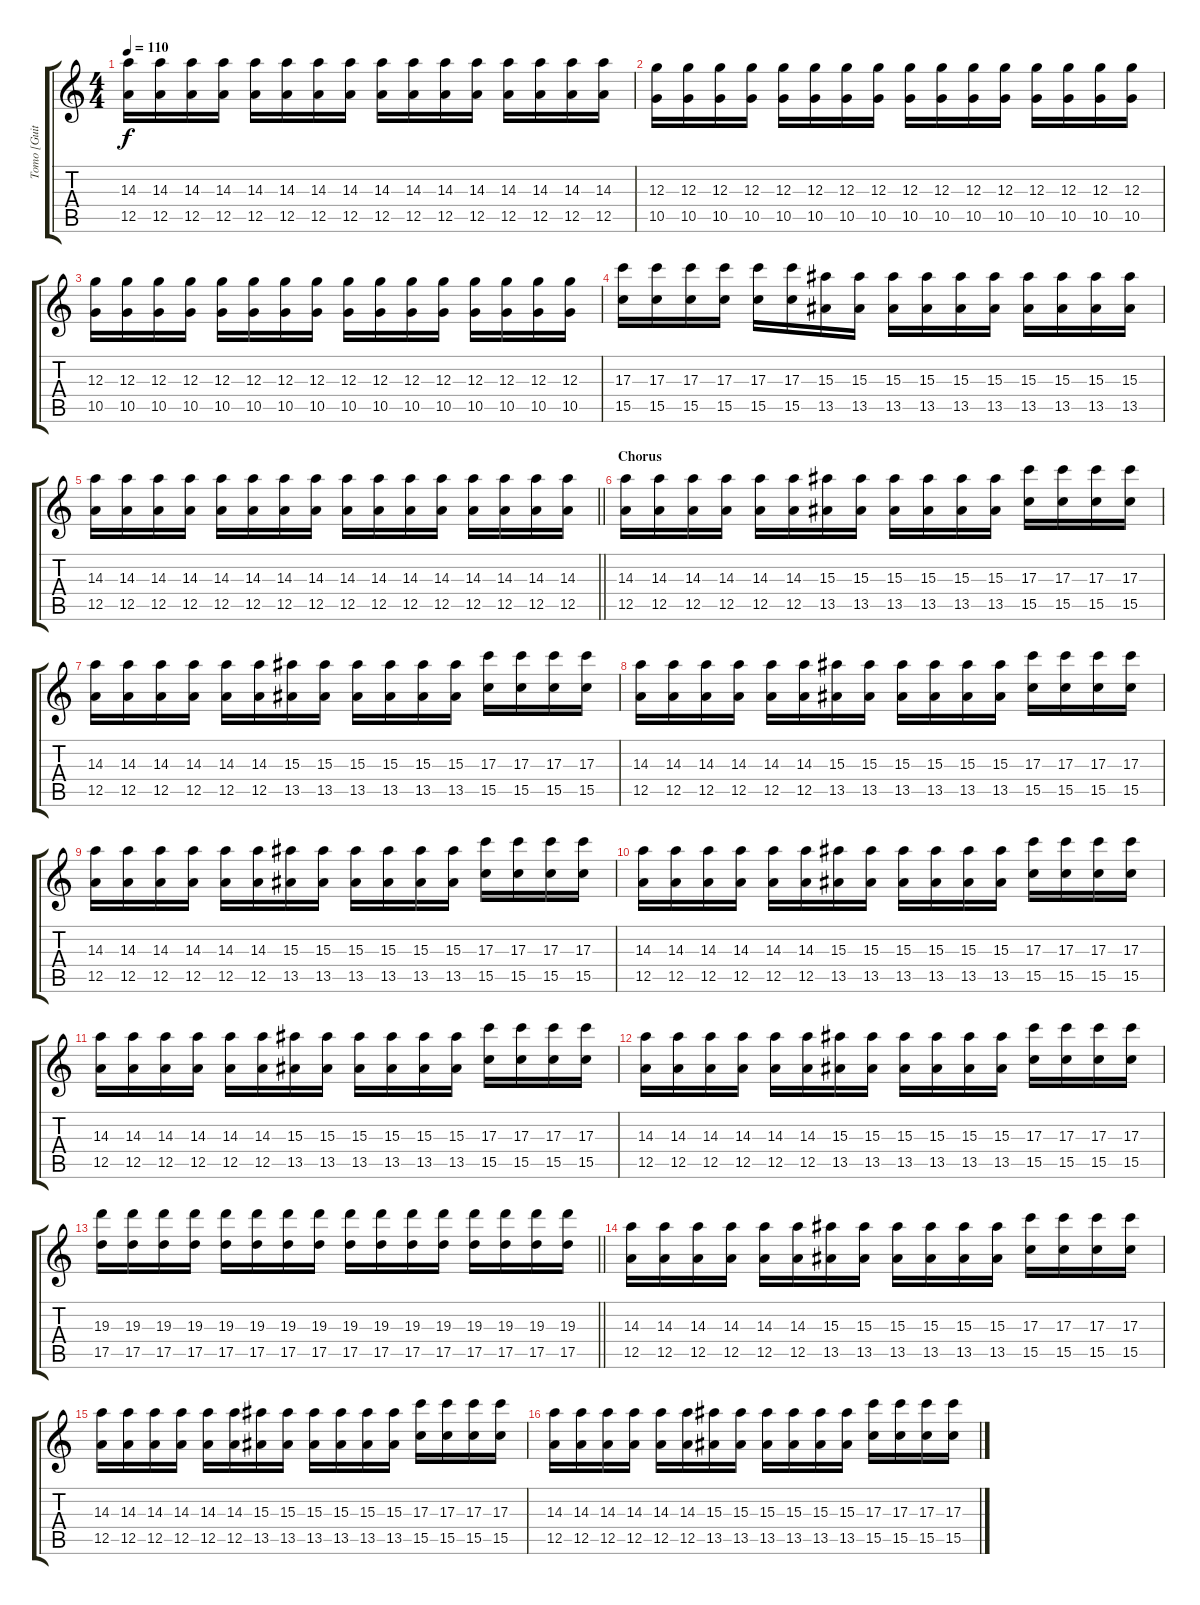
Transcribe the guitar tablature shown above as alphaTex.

\track ("Tomo [Guitar)" "Tomo [Guit") {instrument distortionguitar}
\staff {score tabs}
\tuning (E4 B3 G3 D3 A2 D2) {hide}
\ts (4 4)
\tempo 110
\clef g2
\ks c
(14.3 12.5).16{dy f} (14.3 12.5).16 (14.3 12.5).16 (14.3 12.5).16 (14.3 12.5).16 (14.3 12.5).16 (14.3 12.5).16 (14.3 12.5).16 (14.3 12.5).16 (14.3 12.5).16 (14.3 12.5).16 (14.3 12.5).16 (14.3 12.5).16 (14.3 12.5).16 (14.3 12.5).16 (14.3 12.5).16 |
(12.3 10.5).16 (12.3 10.5).16 (12.3 10.5).16 (12.3 10.5).16 (12.3 10.5).16 (12.3 10.5).16 (12.3 10.5).16 (12.3 10.5).16 (12.3 10.5).16 (12.3 10.5).16 (12.3 10.5).16 (12.3 10.5).16 (12.3 10.5).16 (12.3 10.5).16 (12.3 10.5).16 (12.3 10.5).16 |
(12.3 10.5).16 (12.3 10.5).16 (12.3 10.5).16 (12.3 10.5).16 (12.3 10.5).16 (12.3 10.5).16 (12.3 10.5).16 (12.3 10.5).16 (12.3 10.5).16 (12.3 10.5).16 (12.3 10.5).16 (12.3 10.5).16 (12.3 10.5).16 (12.3 10.5).16 (12.3 10.5).16 (12.3 10.5).16 |
(17.3 15.5).16 (17.3 15.5).16 (17.3 15.5).16 (17.3 15.5).16 (17.3 15.5).16 (17.3 15.5).16 (15.3 13.5).16 (15.3 13.5).16 (15.3 13.5).16 (15.3 13.5).16 (15.3 13.5).16 (15.3 13.5).16 (15.3 13.5).16 (15.3 13.5).16 (15.3 13.5).16 (15.3 13.5).16 |
\barLineRight lightlight
(14.3 12.5).16 (14.3 12.5).16 (14.3 12.5).16 (14.3 12.5).16 (14.3 12.5).16 (14.3 12.5).16 (14.3 12.5).16 (14.3 12.5).16 (14.3 12.5).16 (14.3 12.5).16 (14.3 12.5).16 (14.3 12.5).16 (14.3 12.5).16 (14.3 12.5).16 (14.3 12.5).16 (14.3 12.5).16 |
\section ("" "Chorus")
(14.3 12.5).16 (14.3 12.5).16 (14.3 12.5).16 (14.3 12.5).16 (14.3 12.5).16 (14.3 12.5).16 (15.3 13.5).16 (15.3 13.5).16 (15.3 13.5).16 (15.3 13.5).16 (15.3 13.5).16 (15.3 13.5).16 (17.3 15.5).16 (17.3 15.5).16 (17.3 15.5).16 (17.3 15.5).16 |
(14.3 12.5).16 (14.3 12.5).16 (14.3 12.5).16 (14.3 12.5).16 (14.3 12.5).16 (14.3 12.5).16 (15.3 13.5).16 (15.3 13.5).16 (15.3 13.5).16 (15.3 13.5).16 (15.3 13.5).16 (15.3 13.5).16 (17.3 15.5).16 (17.3 15.5).16 (17.3 15.5).16 (17.3 15.5).16 |
(14.3 12.5).16 (14.3 12.5).16 (14.3 12.5).16 (14.3 12.5).16 (14.3 12.5).16 (14.3 12.5).16 (15.3 13.5).16 (15.3 13.5).16 (15.3 13.5).16 (15.3 13.5).16 (15.3 13.5).16 (15.3 13.5).16 (17.3 15.5).16 (17.3 15.5).16 (17.3 15.5).16 (17.3 15.5).16 |
(14.3 12.5).16 (14.3 12.5).16 (14.3 12.5).16 (14.3 12.5).16 (14.3 12.5).16 (14.3 12.5).16 (15.3 13.5).16 (15.3 13.5).16 (15.3 13.5).16 (15.3 13.5).16 (15.3 13.5).16 (15.3 13.5).16 (17.3 15.5).16 (17.3 15.5).16 (17.3 15.5).16 (17.3 15.5).16 |
(14.3 12.5).16 (14.3 12.5).16 (14.3 12.5).16 (14.3 12.5).16 (14.3 12.5).16 (14.3 12.5).16 (15.3 13.5).16 (15.3 13.5).16 (15.3 13.5).16 (15.3 13.5).16 (15.3 13.5).16 (15.3 13.5).16 (17.3 15.5).16 (17.3 15.5).16 (17.3 15.5).16 (17.3 15.5).16 |
(14.3 12.5).16 (14.3 12.5).16 (14.3 12.5).16 (14.3 12.5).16 (14.3 12.5).16 (14.3 12.5).16 (15.3 13.5).16 (15.3 13.5).16 (15.3 13.5).16 (15.3 13.5).16 (15.3 13.5).16 (15.3 13.5).16 (17.3 15.5).16 (17.3 15.5).16 (17.3 15.5).16 (17.3 15.5).16 |
(14.3 12.5).16 (14.3 12.5).16 (14.3 12.5).16 (14.3 12.5).16 (14.3 12.5).16 (14.3 12.5).16 (15.3 13.5).16 (15.3 13.5).16 (15.3 13.5).16 (15.3 13.5).16 (15.3 13.5).16 (15.3 13.5).16 (17.3 15.5).16 (17.3 15.5).16 (17.3 15.5).16 (17.3 15.5).16 |
\barLineRight lightlight
(19.3 17.5).16 (19.3 17.5).16 (19.3 17.5).16 (19.3 17.5).16 (19.3 17.5).16 (19.3 17.5).16 (19.3 17.5).16 (19.3 17.5).16 (19.3 17.5).16 (19.3 17.5).16 (19.3 17.5).16 (19.3 17.5).16 (19.3 17.5).16 (19.3 17.5).16 (19.3 17.5).16 (19.3 17.5).16 |
(14.3 12.5).16 (14.3 12.5).16 (14.3 12.5).16 (14.3 12.5).16 (14.3 12.5).16 (14.3 12.5).16 (15.3 13.5).16 (15.3 13.5).16 (15.3 13.5).16 (15.3 13.5).16 (15.3 13.5).16 (15.3 13.5).16 (17.3 15.5).16 (17.3 15.5).16 (17.3 15.5).16 (17.3 15.5).16 |
(14.3 12.5).16 (14.3 12.5).16 (14.3 12.5).16 (14.3 12.5).16 (14.3 12.5).16 (14.3 12.5).16 (15.3 13.5).16 (15.3 13.5).16 (15.3 13.5).16 (15.3 13.5).16 (15.3 13.5).16 (15.3 13.5).16 (17.3 15.5).16 (17.3 15.5).16 (17.3 15.5).16 (17.3 15.5).16 |
(14.3 12.5).16 (14.3 12.5).16 (14.3 12.5).16 (14.3 12.5).16 (14.3 12.5).16 (14.3 12.5).16 (15.3 13.5).16 (15.3 13.5).16 (15.3 13.5).16 (15.3 13.5).16 (15.3 13.5).16 (15.3 13.5).16 (17.3 15.5).16 (17.3 15.5).16 (17.3 15.5).16 (17.3 15.5).16
